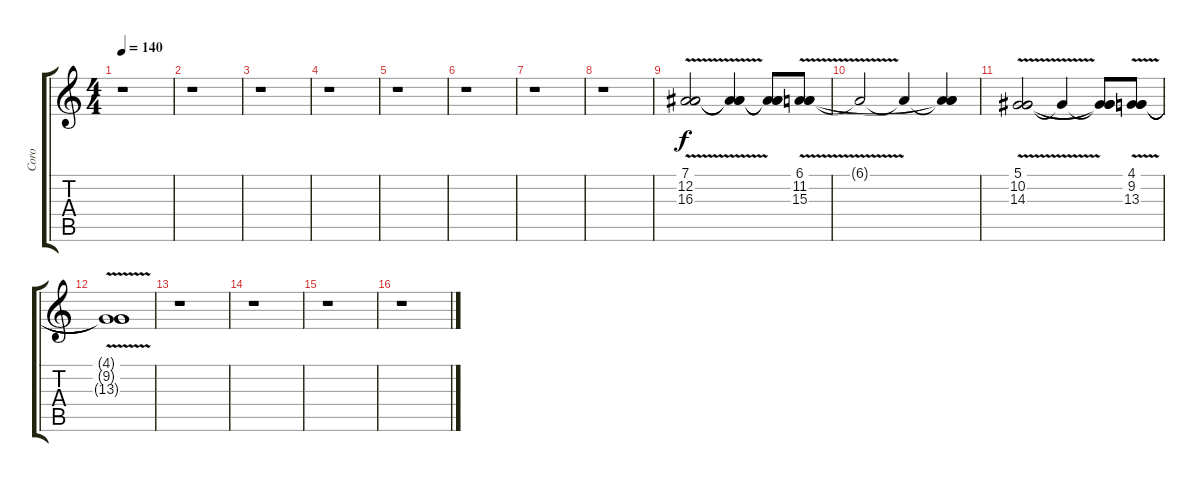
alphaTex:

\track ("Coro" "Coro") {instrument fx5brightness}
\staff {score tabs}
\tuning (Eb4 Bb3 Gb3 Db3 Ab2 Eb2) {hide}
\ts (4 4)
\tempo 140
\clef g2
\ks c
r.1{dy f} |
r.1 |
r.1 |
r.1 |
r.1 |
r.1 |
r.1 |
r.1 |
(7.1{v} 12.2{v} 16.3{v}).2 (7.1{t} 12.2{t} 16.3{t}).4 (7.1{t} 12.2{t} 16.3{t}).8 (6.1{v} 11.2 15.3).8 |
6.1{t}.2 6.1{t}.4 (6.1{t} 11.2{t} 15.3{t}).4 |
(5.1{v} 10.2 14.3).2 5.1{t}.4 (5.1{t} 10.2{t} 14.3{t}).8 (4.1{v} 9.2 13.3).8 |
(4.1{t} 9.2{t} 13.3{t}).1 |
r.1 |
r.1 |
r.1 |
r.1
